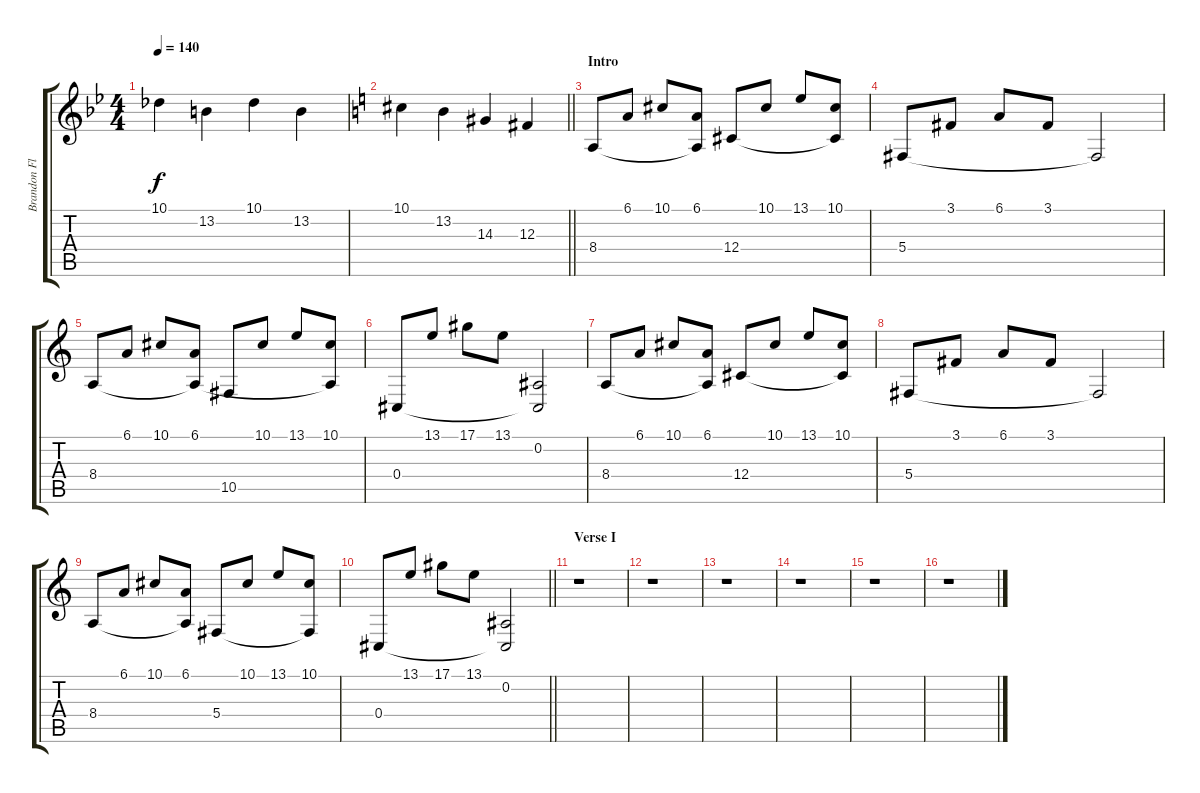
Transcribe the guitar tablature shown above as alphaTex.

\track ("Brandon Flowers' keyboard" "Brandon Fl") {instrument stringensemble1}
\staff {score tabs}
\tuning (Eb4 Bb3 Gb3 Db3 Ab2 Db2) {hide}
\ts (4 4)
\tempo 140
\clef g2
\ks bb
10.1.4{dy f} 13.2.4 10.1.4 13.2.4 |
\barLineRight lightlight
\ks c
10.1.4 13.2.4 14.3.4 12.3.4 |
\section ("" "Intro")
8.4.8 6.1.8 10.1.8 (6.1 8.4{t}).8 12.4.8 10.1.8 13.1.8 (10.1 12.4{t}).8 |
5.4.8 3.1.8 6.1.8 3.1.8 5.4{t}.2 |
8.4.8 6.1.8 10.1.8 (6.1 8.4{t}).8 10.5.8 10.1.8 13.1.8 (10.1 8.4{t}).8 |
0.4.8 13.1.8 17.1.8 13.1.8 (0.2 0.4{t}).2 |
8.4.8 6.1.8 10.1.8 (6.1 8.4{t}).8 12.4.8 10.1.8 13.1.8 (10.1 12.4{t}).8 |
5.4.8 3.1.8 6.1.8 3.1.8 5.4{t}.2 |
8.4.8 6.1.8 10.1.8 (6.1 8.4{t}).8 5.4.8 10.1.8 13.1.8 (10.1 5.4{t}).8 |
\barLineRight lightlight
0.4.8 13.1.8 17.1.8 13.1.8 (0.2 0.4{t}).2 |
\section ("" "Verse I")
r.1 |
r.1 |
r.1 |
r.1 |
r.1 |
r.1
